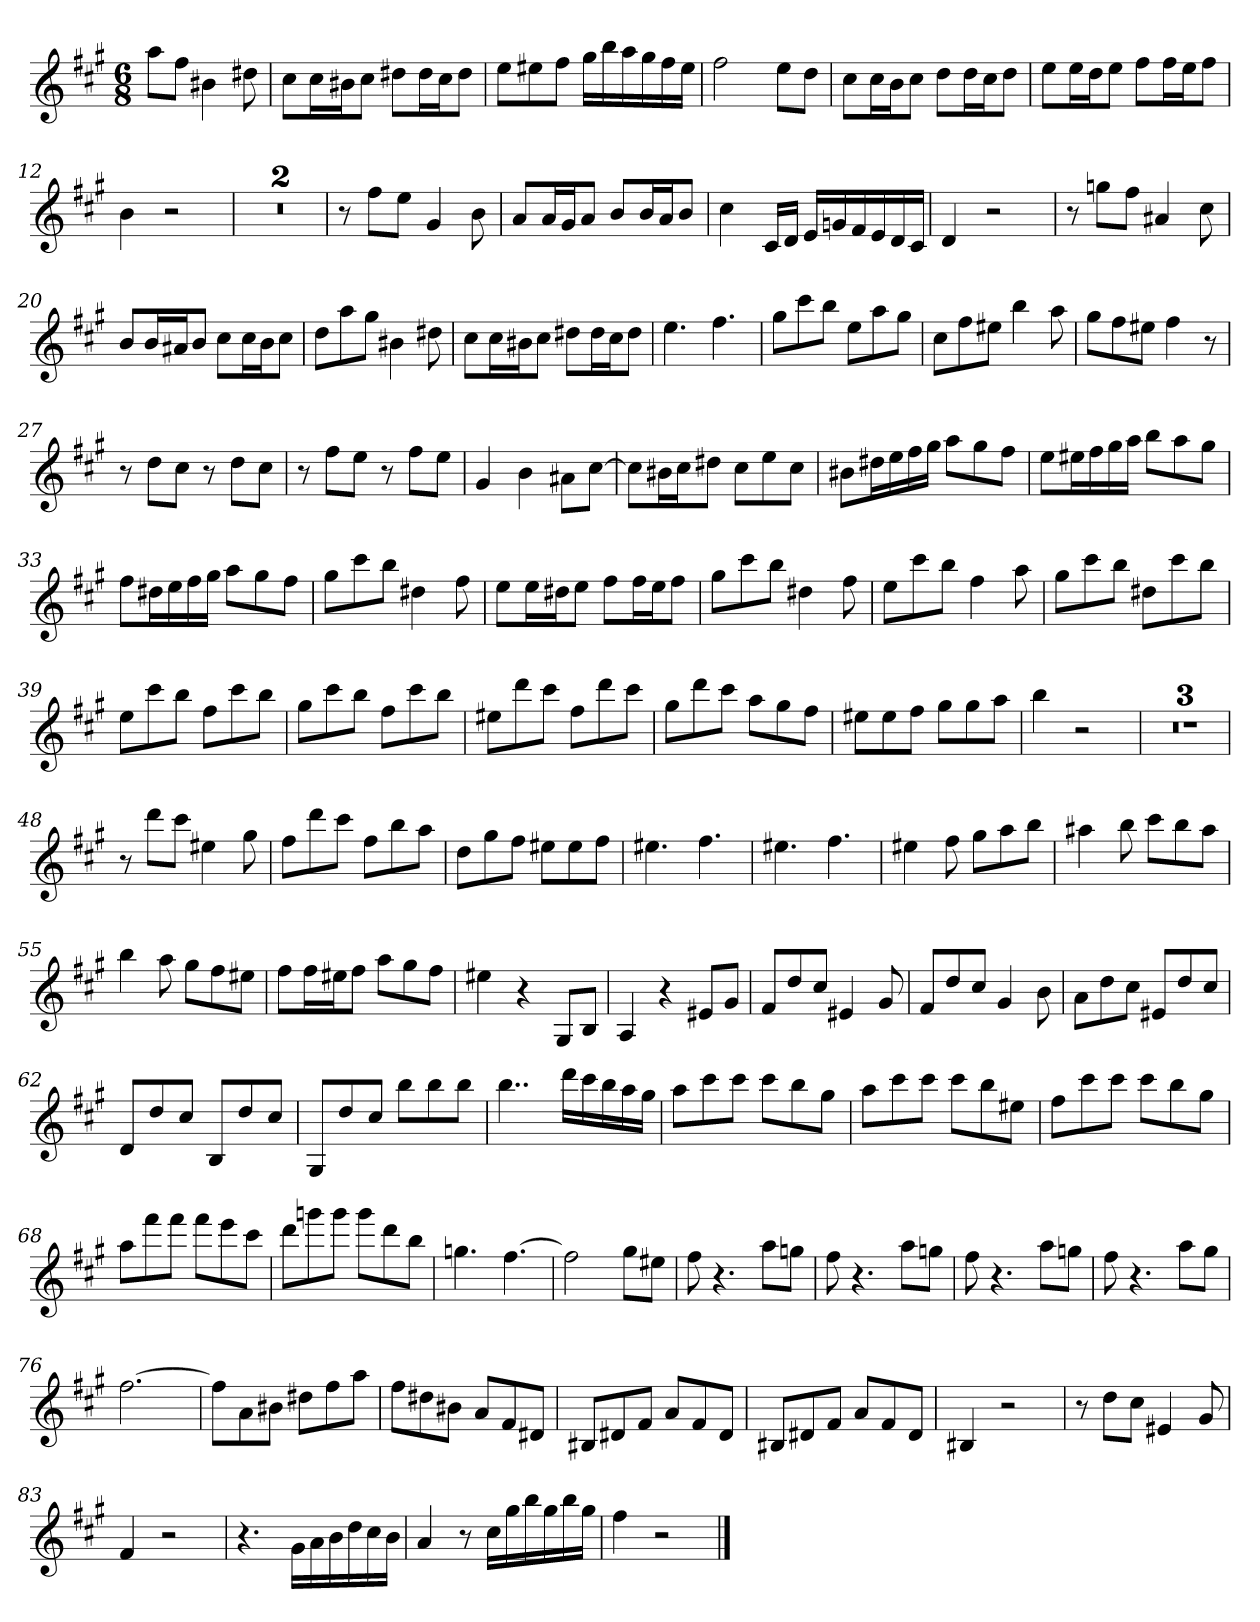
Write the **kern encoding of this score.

**kern
*part1
*staff1
*k[f#c#g#]
*f#:
*M6/8
=
8aaL
8ff#J
4b#X
8dd#X
=7
8cc#L
16cc#L
16b#XJ
8cc#J
8dd#XL
16dd#L
16cc#J
8dd#J
=8
8eeL
8ee#X
8ff#J
16gg#LL
16bb
16aa
16gg#
16ff#
16ee#JJ
=9
2ff#
8eeL
8ddJ
=10
8cc#L
16cc#L
16bJ
8cc#J
8ddL
16ddL
16cc#J
8ddJ
=11
8eeL
16eeL
16ddJ
8eeJ
8ff#L
16ff#L
16eeJ
8ff#J
=12
4b
2r
=13
2.r
=14
2.r
=15
8r
8ff#L
8eeJ
4g#
8b
=16
8aL
16aL
16g#J
8aJ
8bL
16bL
16aJ
8bJ
=17
4cc#
16c#LL
16dJJ
16eLL
16gn
16f#
16e
16d
16c#JJ
=18
4d
2r
=19
8r
8ggnL
8ff#J
4a#X
8cc#
=20
8bL
16bL
16a#XJ
8bJ
8cc#L
16cc#L
16bJ
8cc#J
=21
8ddL
8aa
8gg#J
4b#X
8dd#X
=22
8cc#L
16cc#L
16b#XJ
8cc#J
8dd#XL
16dd#L
16cc#J
8dd#J
=23
4.ee
4.ff#
=24
8gg#L
8ccc#
8bbJ
8eeL
8aa
8gg#J
=25
8cc#L
8ff#
8ee#XJ
4bb
8aa
=26
8gg#L
8ff#
8ee#XJ
4ff#
8r
=27
8r
8ddL
8cc#J
8r
8ddL
8cc#J
=28
8r
8ff#L
8eeJ
8r
8ff#L
8eeJ
=29
4g#
4b
8a#XL
[8cc#J
=30
8cc#L]
16b#XL
16cc#J
8dd#XJ
8cc#L
8ee
8cc#J
=31
8b#XL
16dd#XL
16ee
16ff#
16gg#JJ
8aaL
8gg#
8ff#J
=32
8eeL
16ee#XL
16ff#
16gg#
16aaJJ
8bbL
8aa
8gg#J
=33
8ff#L
16dd#XL
16ee
16ff#
16gg#JJ
8aaL
8gg#
8ff#J
=34
8gg#L
8ccc#
8bbJ
4dd#X
8ff#
=35
8eeL
16eeL
16dd#XJ
8eeJ
8ff#L
16ff#L
16eeJ
8ff#J
=36
8gg#L
8ccc#
8bbJ
4dd#X
8ff#
=37
8eeL
8ccc#
8bbJ
4ff#
8aa
=38
8gg#L
8ccc#
8bbJ
8dd#XL
8ccc#
8bbJ
=39
8eeL
8ccc#
8bbJ
8ff#L
8ccc#
8bbJ
=40
8gg#L
8ccc#
8bbJ
8ff#L
8ccc#
8bbJ
=41
8ee#XL
8ddd
8ccc#J
8ff#L
8ddd
8ccc#J
=42
8gg#L
8ddd
8ccc#J
8aaL
8gg#
8ff#J
=43
8ee#XL
8ee#
8ff#J
8gg#L
8gg#
8aaJ
=44
4bb
2r
=45
2.r
=46
2.r
=47
2.r
=48
8r
8dddL
8ccc#J
4ee#X
8gg#
=49
8ff#L
8ddd
8ccc#J
8ff#L
8bb
8aaJ
=50
8ddL
8gg#
8ff#J
8ee#XL
8ee#
8ff#J
=51
4.ee#X
4.ff#
=52
4.ee#X
4.ff#
=53
4ee#X
8ff#
8gg#L
8aa
8bbJ
=54
4aa#X
8bb
8ccc#L
8bb
8aa#J
=55
4bb
8aa
8gg#L
8ff#
8ee#XJ
=56
8ff#L
16ff#L
16ee#XJ
8ff#J
8aaL
8gg#
8ff#J
=57
4ee#X
4r
8G#L
8BJ
=58
4A
4r
8e#XL
8g#J
=59
8f#L
8dd
8cc#J
4e#X
8g#
=60
8f#L
8dd
8cc#J
4g#
8b
=61
8aL
8dd
8cc#J
8e#XL
8dd
8cc#J
=62
8dL
8dd
8cc#J
8BL
8dd
8cc#J
=63
8G#L
8dd
8cc#J
8bbL
8bb
8bbJ
=64
4..bb
16dddLL
16ccc#
16bb
16aa
16gg#JJ
=65
8aaL
8ccc#
8ccc#J
8ccc#L
8bb
8gg#J
=66
8aaL
8ccc#
8ccc#J
8ccc#L
8bb
8ee#XJ
=67
8ff#L
8ccc#
8ccc#J
8ccc#L
8bb
8gg#J
=68
8aaL
8fff#
8fff#J
8fff#L
8eee
8ccc#J
=69
8dddL
8gggn
8gggJ
8gggL
8ddd
8bbJ
=70
4.ggn
[4.ff#
=71
2ff#]
8gg#L
8ee#XJ
=72
8ff#
4.r
8aaL
8ggnJ
=73
8ff#
4.r
8aaL
8ggnJ
=74
8ff#
4.r
8aaL
8ggnJ
=75
8ff#
4.r
8aaL
8gg#J
=76
[2.ff#
=77
8ff#L]
8a
8b#XJ
8dd#XL
8ff#
8aaJ
=78
8ff#L
8dd#X
8b#XJ
8aL
8f#
8d#XJ
=79
8B#XL
8d#X
8f#J
8aL
8f#
8d#J
=80
8B#XL
8d#X
8f#J
8aL
8f#
8d#J
=81
4B#X
2r
=82
8r
8ddL
8cc#J
4e#X
8g#
=83
4f#
2r
=84
4.r
16g#LL
16a
16b
16dd
16cc#
16bJJ
=85
4a
8r
16cc#LL
16gg#
16bb
16gg#
16bb
16gg#JJ
=86
4ff#
2r
==
*-
